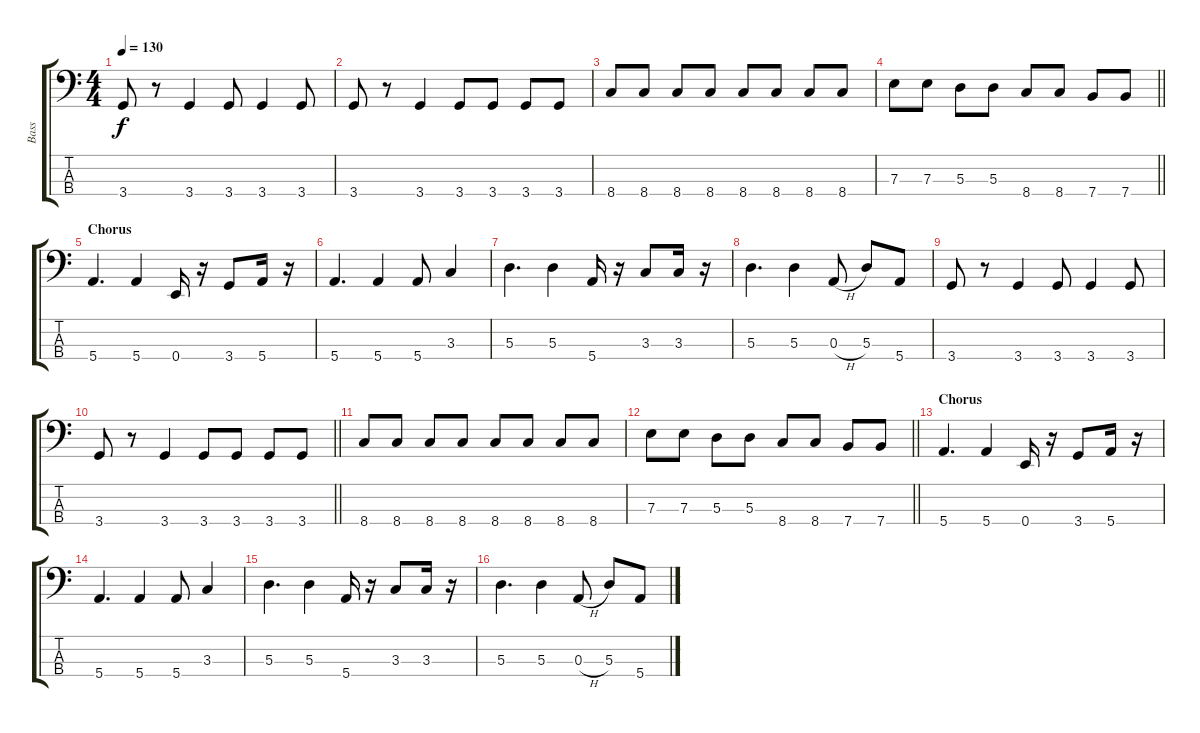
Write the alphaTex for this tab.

\track ("Bass" "Bass") {instrument electricbassfinger}
\staff {score tabs}
\tuning (G2 D2 A1 E1) {hide}
\ts (4 4)
\tempo 130
\clef f4
\ks c
3.4.8{dy f} r.8 3.4.4 3.4.8 3.4.4 3.4.8 |
3.4.8 r.8 3.4.4 3.4.8 3.4.8 3.4.8 3.4.8 |
8.4.8 8.4.8 8.4.8 8.4.8 8.4.8 8.4.8 8.4.8 8.4.8 |
\barLineRight lightlight
7.3.8 7.3.8 5.3.8 5.3.8 8.4.8 8.4.8 7.4.8 7.4.8 |
\section ("" "Chorus")
5.4.4{d} 5.4.4 0.4.16 r.16 3.4.8 5.4.16 r.16 |
5.4.4{d} 5.4.4 5.4.8 3.3.4 |
5.3.4{d} 5.3.4 5.4.16 r.16 3.3.8 3.3.16 r.16 |
5.3.4{d} 5.3.4 0.3{h}.8 5.3.8 5.4.8 |
3.4.8 r.8 3.4.4 3.4.8 3.4.4 3.4.8 |
\barLineRight lightlight
3.4.8 r.8 3.4.4 3.4.8 3.4.8 3.4.8 3.4.8 |
8.4.8 8.4.8 8.4.8 8.4.8 8.4.8 8.4.8 8.4.8 8.4.8 |
\barLineRight lightlight
7.3.8 7.3.8 5.3.8 5.3.8 8.4.8 8.4.8 7.4.8 7.4.8 |
\section ("" "Chorus")
5.4.4{d} 5.4.4 0.4.16 r.16 3.4.8 5.4.16 r.16 |
5.4.4{d} 5.4.4 5.4.8 3.3.4 |
5.3.4{d} 5.3.4 5.4.16 r.16 3.3.8 3.3.16 r.16 |
5.3.4{d} 5.3.4 0.3{h}.8 5.3.8 5.4.8
